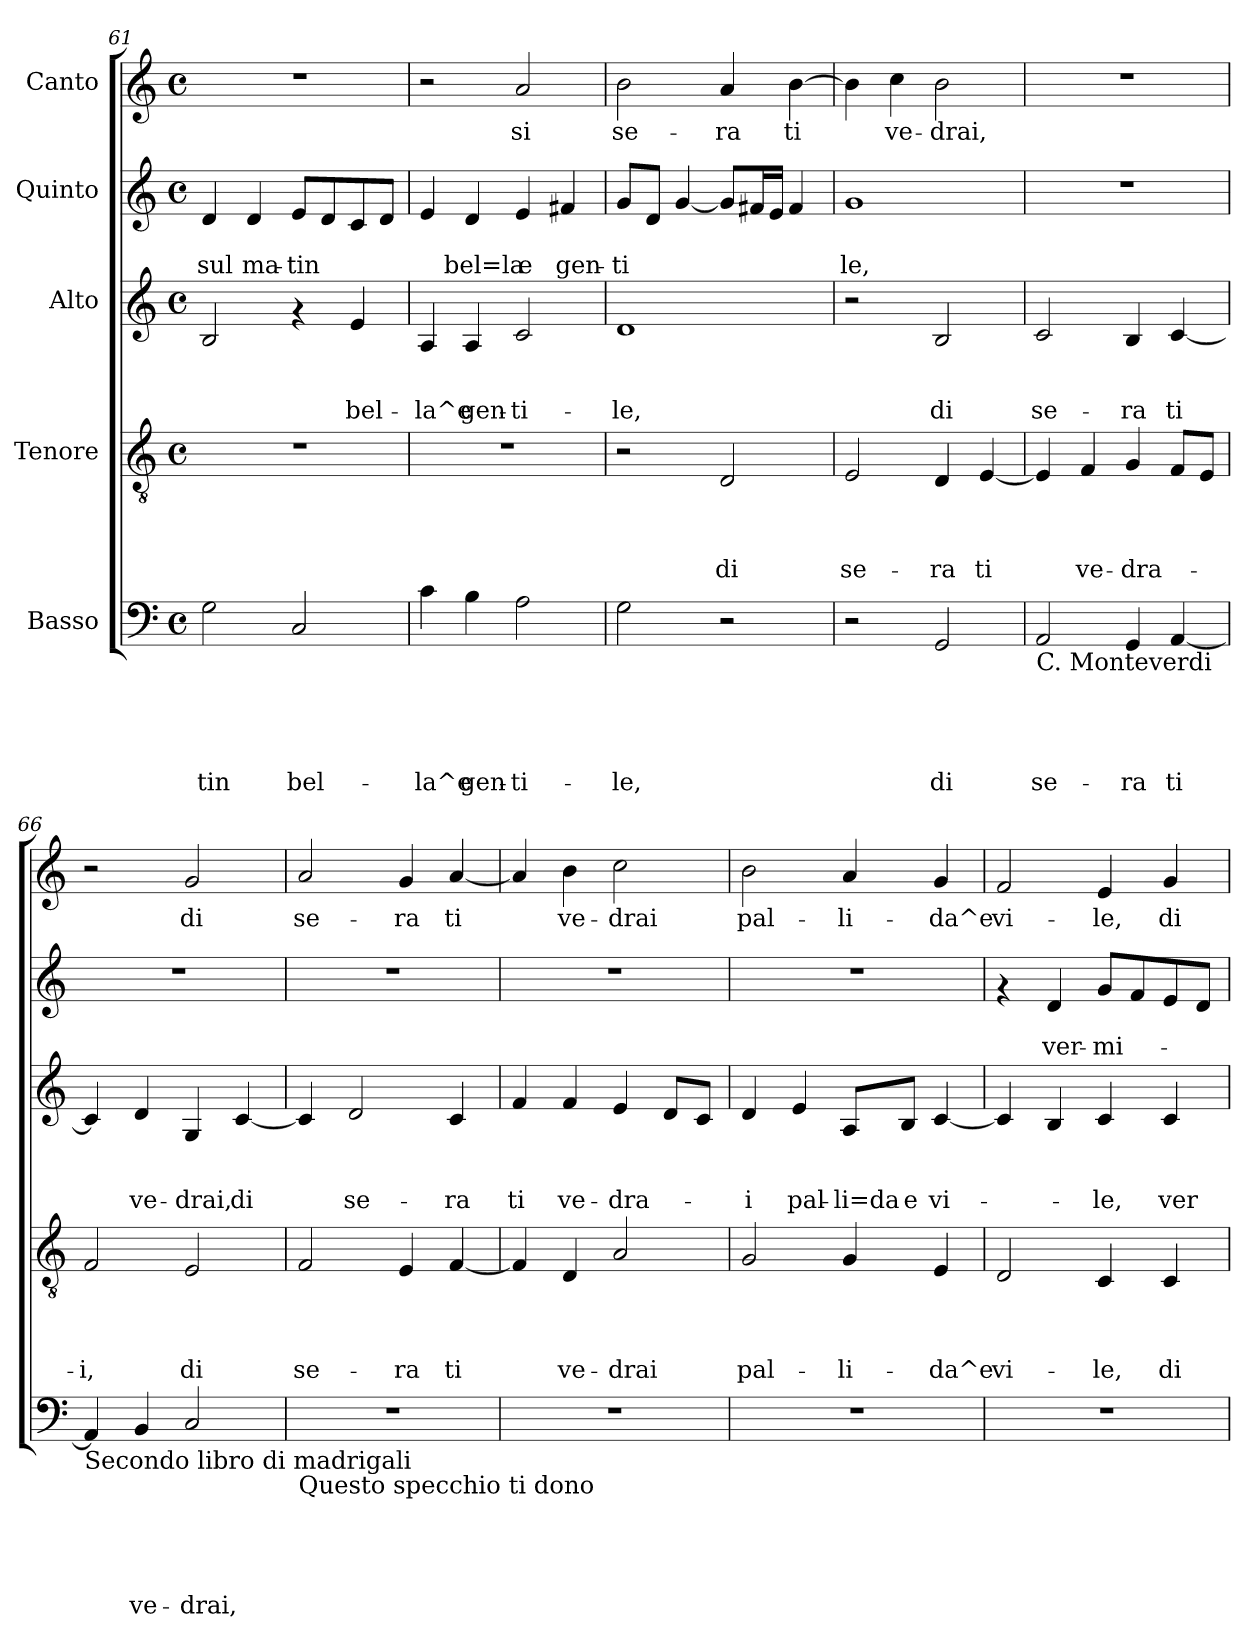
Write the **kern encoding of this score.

**kern	**text	**text	**text	**text	**text	**kern	**text	**text	**text	**text	**kern	**text	**text	**text	**kern	**text	**text	**kern	**text
*part5	*part5	*part5	*part5	*part5	*part5	*part4	*part4	*part4	*part4	*part4	*part3	*part3	*part3	*part3	*part2	*part2	*part2	*part1	*part1
*staff5	*staff5	*staff5	*staff5	*staff5	*staff5	*staff4	*staff4	*staff4	*staff4	*staff4	*staff3	*staff3	*staff3	*staff3	*staff2	*staff2	*staff2	*staff1	*staff1
*I"Basso	*	*	*	*	*	*I"Tenore	*	*	*	*	*I"Alto	*	*	*	*I"Quinto	*	*	*I"Canto	*
*clefF4	*	*	*	*	*	*clefGv2	*	*	*	*	*clefG2	*	*	*	*clefG2	*	*	*clefG2	*
*k[]	*	*	*	*	*	*k[]	*	*	*	*	*k[]	*	*	*	*k[]	*	*	*k[]	*
*C:	*	*	*	*	*	*C:	*	*	*	*	*C:	*	*	*	*C:	*	*	*C:	*
*M4/4	*	*	*	*	*	*M4/4	*	*	*	*	*M4/4	*	*	*	*M4/4	*	*	*M4/4	*
*met(c)	*	*	*	*	*	*met(c)	*	*	*	*	*met(c)	*	*	*	*met(c)	*	*	*met(c)	*
=61	=61	=61	=61	=61	=61	=61	=61	=61	=61	=61	=61	=61	=61	=61	=61	=61	=61	=61	=61
!	!	!	!	!	!LO:LY:b	!	!	!	!	!	!	!	!	!	!	!	!LO:LY:b	!	!
2G\	.	.	.	.	-tin	1r	.	.	.	.	2B/	.	.	.	4d/	.	sul	1r	.
!	!	!	!	!	!	!	!	!	!	!	!	!	!	!	!	!	!LO:LY:b	!	!
.	.	.	.	.	.	.	.	.	.	.	.	.	.	.	4d/	.	ma-	.	.
!	!	!	!	!	!LO:LY:b	!	!	!	!	!	!	!	!	!	!	!	!LO:LY:b	!	!
2C/	.	.	.	.	bel-	.	.	.	.	.	4rf	.	.	.	8e/L	.	-tin	.	.
.	.	.	.	.	.	.	.	.	.	.	.	.	.	.	8d/	.	.	.	.
!	!	!	!	!	!	!	!	!	!	!	!	!	!	!LO:LY:b	!	!	!	!	!
.	.	.	.	.	.	.	.	.	.	.	4e/	.	.	bel-	8c/	.	.	.	.
.	.	.	.	.	.	.	.	.	.	.	.	.	.	.	8d/J	.	.	.	.
=62	=62	=62	=62	=62	=62	=62	=62	=62	=62	=62	=62	=62	=62	=62	=62	=62	=62	=62	=62
!	!	!	!	!	!LO:LY:b	!	!	!	!	!	!	!	!	!LO:LY:b	!	!	!	!	!
4c\	.	.	.	.	-la^e	1r	.	.	.	.	4A/	.	.	-la^e	4e/	.	.	2r	.
!	!	!	!	!	!LO:LY:b	!	!	!	!	!	!	!	!	!LO:LY:b	!	!	!LO:LY:b	!	!
4B\	.	.	.	.	gen-	.	.	.	.	.	4A/	.	.	gen-	4d/	.	bel=la	.	.
!	!	!	!	!	!LO:LY:b	!	!	!	!	!	!	!	!	!LO:LY:b	!	!	!LO:LY:b	!	!LO:LY:b
2A\	.	.	.	.	-ti-	.	.	.	.	.	2c/	.	.	-ti-	4e/	.	e	2a/	si
!	!	!	!	!	!	!	!	!	!	!	!	!	!	!	!	!	!LO:LY:b	!	!
.	.	.	.	.	.	.	.	.	.	.	.	.	.	.	4f#X/	.	gen-	.	.
!!LO:PB:g=z
=63	=63	=63	=63	=63	=63	=63	=63	=63	=63	=63	=63	=63	=63	=63	=63	=63	=63	=63	=63
!	!	!	!	!	!LO:LY:b	!	!	!	!	!	!	!	!	!LO:LY:b	!	!	!LO:LY:b	!	!LO:LY:b
2G\	.	.	.	.	-le,	2r	.	.	.	.	1d	.	.	-le,	8g/L	.	-ti	2b\	se-
.	.	.	.	.	.	.	.	.	.	.	.	.	.	.	8d/J	.	.	.	.
.	.	.	.	.	.	.	.	.	.	.	.	.	.	.	[<4g/	.	.	.	.
!	!	!	!	!	!	!	!	!	!	!LO:LY:b	!	!	!	!	!	!	!	!	!LO:LY:b
2r	.	.	.	.	.	2D/	.	.	.	di	.	.	.	.	8g/L]	.	.	4a/	-ra
.	.	.	.	.	.	.	.	.	.	.	.	.	.	.	16f#X/L	.	.	.	.
.	.	.	.	.	.	.	.	.	.	.	.	.	.	.	16e/JJ	.	.	.	.
!	!	!	!	!	!	!	!	!	!	!	!	!	!	!	!	!	!	!	!LO:LY:b
.	.	.	.	.	.	.	.	.	.	.	.	.	.	.	4f#/	.	.	[>4b\	ti
=64	=64	=64	=64	=64	=64	=64	=64	=64	=64	=64	=64	=64	=64	=64	=64	=64	=64	=64	=64
!	!	!	!	!	!	!	!	!	!	!LO:LY:b	!	!	!	!	!	!	!LO:LY:b	!	!
2r	.	.	.	.	.	2E/	.	.	.	se-	2r	.	.	.	1g	.	le,	4b\]	.
!	!	!	!	!	!	!	!	!	!	!	!	!	!	!	!	!	!	!	!LO:LY:b
.	.	.	.	.	.	.	.	.	.	.	.	.	.	.	.	.	.	4cc\	ve-
!	!	!	!	!	!LO:LY:b	!	!	!	!	!LO:LY:b	!	!	!	!LO:LY:b	!	!	!	!	!LO:LY:b
2GG/	.	.	.	.	di	4D/	.	.	.	-ra	2B/	.	.	di	.	.	.	2b\	-drai,
!	!	!	!	!	!	!	!	!	!	!LO:LY:b	!	!	!	!	!	!	!	!	!
.	.	.	.	.	.	[<4E/	.	.	.	ti	.	.	.	.	.	.	.	.	.
=65	=65	=65	=65	=65	=65	=65	=65	=65	=65	=65	=65	=65	=65	=65	=65	=65	=65	=65	=65
!LO:TX:b:t=C. Monteverdi	!	!	!	!	!	!	!	!	!	!	!	!	!	!	!	!	!	!	!
!	!	!	!	!	!LO:LY:b	!	!	!	!	!	!	!	!	!LO:LY:b	!	!	!	!	!
2AA/	.	.	.	.	se-	4E/]	.	.	.	.	2c/	.	.	se-	1r	.	.	1r	.
!	!	!	!	!	!	!	!	!	!	!LO:LY:b	!	!	!	!	!	!	!	!	!
.	.	.	.	.	.	4F/	.	.	.	ve-	.	.	.	.	.	.	.	.	.
!	!	!	!	!	!LO:LY:b	!	!	!	!	!LO:LY:b	!	!	!	!LO:LY:b	!	!	!	!	!
4GG/	.	.	.	.	-ra	4G/	.	.	.	-dra-	4B/	.	.	-ra	.	.	.	.	.
!	!	!	!	!	!LO:LY:b	!	!	!	!	!	!	!	!	!LO:LY:b	!	!	!	!	!
[<4AA/	.	.	.	.	ti	8F/L	.	.	.	.	[<4c/	.	.	ti	.	.	.	.	.
.	.	.	.	.	.	8E/J	.	.	.	.	.	.	.	.	.	.	.	.	.
=66	=66	=66	=66	=66	=66	=66	=66	=66	=66	=66	=66	=66	=66	=66	=66	=66	=66	=66	=66
!LO:TX:b:t=Secondo libro di madrigali	!	!	!	!	!	!	!	!	!	!	!	!	!	!	!	!	!	!	!
!	!	!	!	!	!	!	!	!	!	!LO:LY:b	!	!	!	!	!	!	!	!	!
4AA/]	.	.	.	.	.	2F/	.	.	.	-i,	4c/]	.	.	.	1r	.	.	2r	.
!	!	!	!	!	!LO:LY:b	!	!	!	!	!	!	!	!	!LO:LY:b	!	!	!	!	!
4BB/	.	.	.	.	ve-	.	.	.	.	.	4d/	.	.	ve-	.	.	.	.	.
!	!	!	!	!	!LO:LY:b	!	!	!	!	!LO:LY:b	!	!	!	!LO:LY:b	!	!	!	!	!LO:LY:b
2C/	.	.	.	.	-drai,	2E/	.	.	.	di	4G/	.	.	-drai,	.	.	.	2g/	di
!	!	!	!	!	!	!	!	!	!	!	!	!	!	!LO:LY:b	!	!	!	!	!
.	.	.	.	.	.	.	.	.	.	.	[<4c/	.	.	di	.	.	.	.	.
=67	=67	=67	=67	=67	=67	=67	=67	=67	=67	=67	=67	=67	=67	=67	=67	=67	=67	=67	=67
!LO:TX:b:t=Questo specchio ti dono	!	!	!	!	!	!	!	!	!	!	!	!	!	!	!	!	!	!	!
!	!	!	!	!	!	!	!	!	!	!LO:LY:b	!	!	!	!	!	!	!	!	!LO:LY:b
1r	.	.	.	.	.	2F/	.	.	.	se-	4c/]	.	.	.	1r	.	.	2a/	se-
!	!	!	!	!	!	!	!	!	!	!	!	!	!	!LO:LY:b	!	!	!	!	!
.	.	.	.	.	.	.	.	.	.	.	2d/	.	.	se-	.	.	.	.	.
!	!	!	!	!	!	!	!	!	!	!LO:LY:b	!	!	!	!	!	!	!	!	!LO:LY:b
.	.	.	.	.	.	4E/	.	.	.	-ra	.	.	.	.	.	.	.	4g/	-ra
!	!	!	!	!	!	!	!	!	!	!LO:LY:b	!	!	!	!LO:LY:b	!	!	!	!	!LO:LY:b
.	.	.	.	.	.	[<4F/	.	.	.	ti	4c/	.	.	-ra	.	.	.	[<4a/	ti
=68	=68	=68	=68	=68	=68	=68	=68	=68	=68	=68	=68	=68	=68	=68	=68	=68	=68	=68	=68
!	!	!	!	!	!	!	!	!	!	!	!	!	!	!LO:LY:b	!	!	!	!	!
1r	.	.	.	.	.	4F/]	.	.	.	.	4f/	.	.	ti	1r	.	.	4a/]	.
!	!	!	!	!	!	!	!	!	!	!LO:LY:b	!	!	!	!LO:LY:b	!	!	!	!	!LO:LY:b
.	.	.	.	.	.	4D/	.	.	.	ve-	4f/	.	.	ve-	.	.	.	4b\	ve-
!	!	!	!	!	!	!	!	!	!	!LO:LY:b	!	!	!	!LO:LY:b	!	!	!	!	!LO:LY:b
.	.	.	.	.	.	2A/	.	.	.	-drai	4e/	.	.	-dra-	.	.	.	2cc\	-drai
.	.	.	.	.	.	.	.	.	.	.	8d/L	.	.	.	.	.	.	.	.
.	.	.	.	.	.	.	.	.	.	.	8c/J	.	.	.	.	.	.	.	.
!!LO:PB:g=z
=69	=69	=69	=69	=69	=69	=69	=69	=69	=69	=69	=69	=69	=69	=69	=69	=69	=69	=69	=69
!	!	!	!	!	!	!	!	!	!	!LO:LY:b	!	!	!	!LO:LY:b	!	!	!	!	!LO:LY:b
1r	.	.	.	.	.	2G/	.	.	.	pal-	4d/	.	.	-i	1r	.	.	2b\	pal-
!	!	!	!	!	!	!	!	!	!	!	!	!	!	!LO:LY:b	!	!	!	!	!
.	.	.	.	.	.	.	.	.	.	.	4e/	.	.	pal-	.	.	.	.	.
!	!	!	!	!	!	!	!	!	!	!LO:LY:b	!	!	!	!LO:LY:b	!	!	!	!	!LO:LY:b
.	.	.	.	.	.	4G/	.	.	.	-li-	8A/L	.	.	-li=da	.	.	.	4a/	-li-
!	!	!	!	!	!	!	!	!	!	!	!	!	!	!LO:LY:b	!	!	!	!	!
.	.	.	.	.	.	.	.	.	.	.	8B/J	.	.	e	.	.	.	.	.
!	!	!	!	!	!	!	!	!	!	!LO:LY:b	!	!	!	!LO:LY:b	!	!	!	!	!LO:LY:b
.	.	.	.	.	.	4E/	.	.	.	-da^e	[<4c/	.	.	vi-	.	.	.	4g/	-da^e
=70	=70	=70	=70	=70	=70	=70	=70	=70	=70	=70	=70	=70	=70	=70	=70	=70	=70	=70	=70
!	!	!	!	!	!	!	!	!	!	!LO:LY:b	!	!	!	!	!	!	!	!	!LO:LY:b
1r	.	.	.	.	.	2D/	.	.	.	vi-	4c/]	.	.	.	4rf	.	.	2f/	vi-
!	!	!	!	!	!	!	!	!	!	!	!	!	!	!	!	!	!LO:LY:b	!	!
.	.	.	.	.	.	.	.	.	.	.	4B/	.	.	.	4d/	.	ver-	.	.
!	!	!	!	!	!	!	!	!	!	!LO:LY:b	!	!	!	!LO:LY:b	!	!	!LO:LY:b	!	!LO:LY:b
.	.	.	.	.	.	4C/	.	.	.	-le,	4c/	.	.	-le,	8g/L	.	-mi-	4e/	-le,
.	.	.	.	.	.	.	.	.	.	.	.	.	.	.	8f/	.	.	.	.
!	!	!	!	!	!	!	!	!	!	!LO:LY:b	!	!	!	!LO:LY:b	!	!	!	!	!LO:LY:b
.	.	.	.	.	.	4C/	.	.	.	di	4c/	.	.	ver-	8e/	.	.	4g/	di
.	.	.	.	.	.	.	.	.	.	.	.	.	.	.	8d/J	.	.	.	.
=	=	=	=	=	=	=	=	=	=	=	=	=	=	=	=	=	=	=	=
*-	*-	*-	*-	*-	*-	*-	*-	*-	*-	*-	*-	*-	*-	*-	*-	*-	*-	*-	*-
